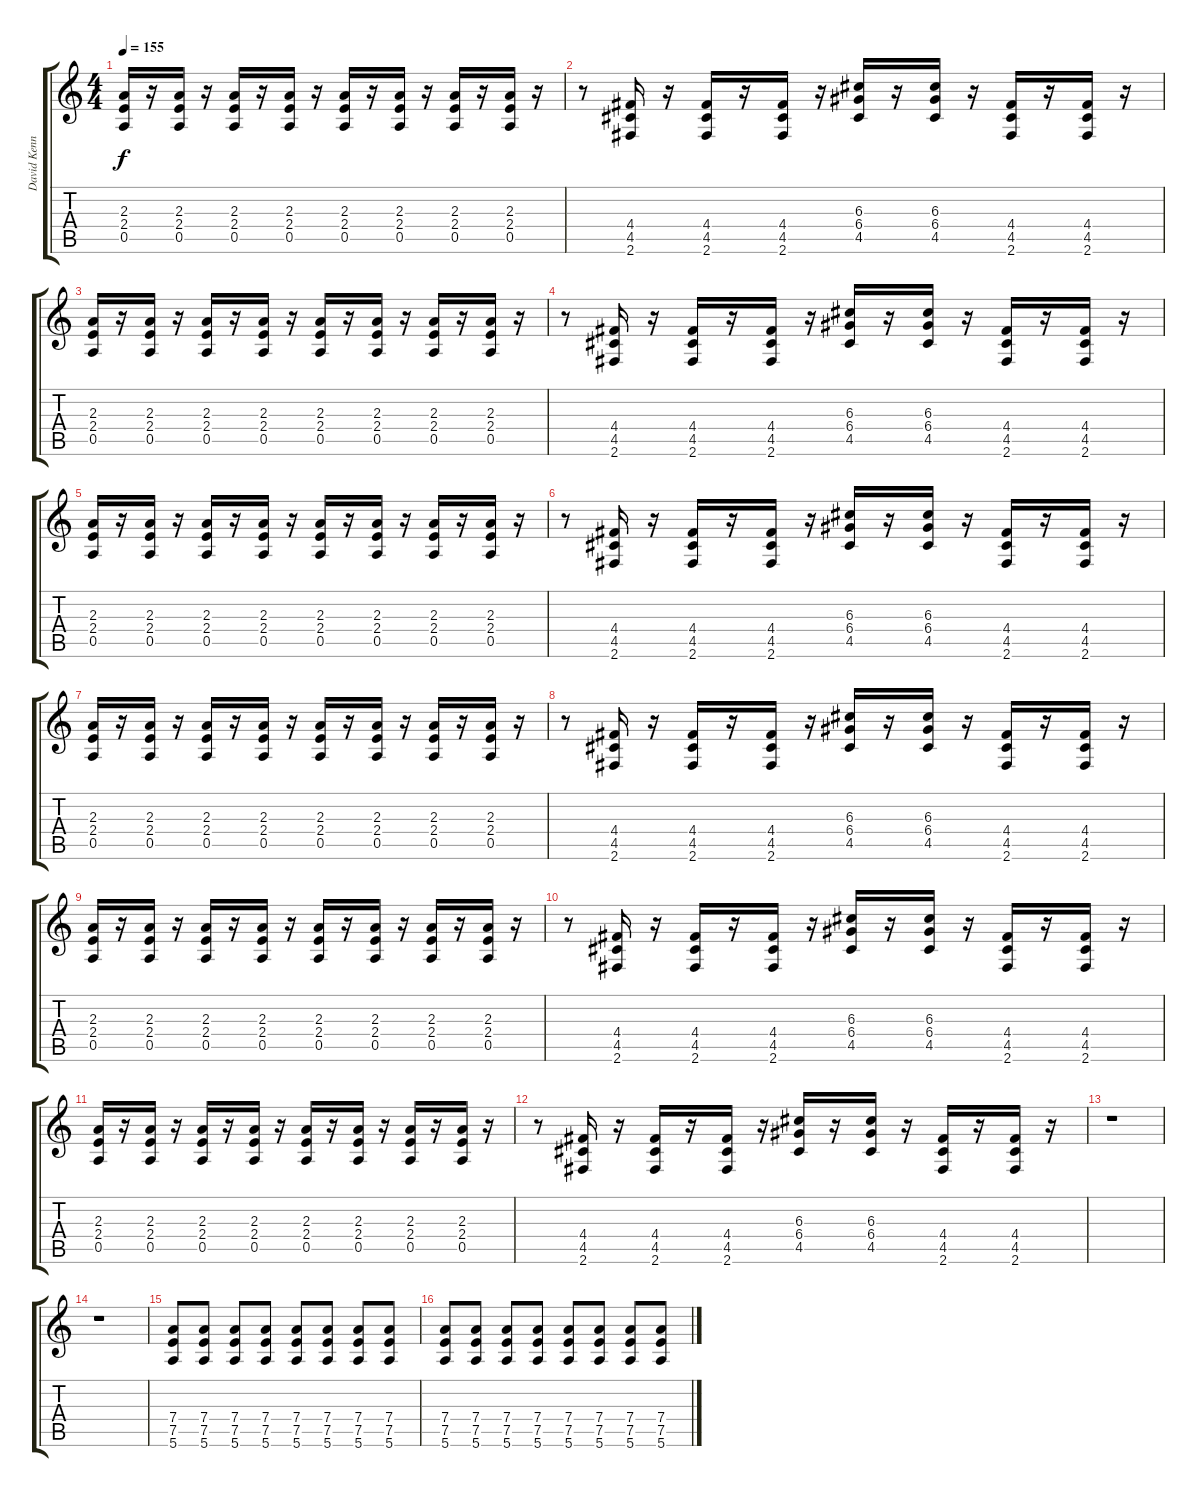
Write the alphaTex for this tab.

\track ("David Kennedy(guitar)" "David Kenn") {instrument distortionguitar}
\staff {score tabs}
\tuning (E4 B3 G3 D3 A2 E2) {hide}
\ts (4 4)
\tempo 155
\clef g2
\ks c
(2.3 2.4 0.5).16{dy f} r.16 (2.3 2.4 0.5).16 r.16 (2.3 2.4 0.5).16 r.16 (2.3 2.4 0.5).16 r.16 (2.3 2.4 0.5).16 r.16 (2.3 2.4 0.5).16 r.16 (2.3 2.4 0.5).16 r.16 (2.3 2.4 0.5).16 r.16 |
r.8 (4.4 4.5 2.6).16 r.16 (4.4 4.5 2.6).16 r.16 (4.4 4.5 2.6).16 r.16 (6.3 6.4 4.5).16 r.16 (6.3 6.4 4.5).16 r.16 (4.4 4.5 2.6).16 r.16 (4.4 4.5 2.6).16 r.16 |
(2.3 2.4 0.5).16 r.16 (2.3 2.4 0.5).16 r.16 (2.3 2.4 0.5).16 r.16 (2.3 2.4 0.5).16 r.16 (2.3 2.4 0.5).16 r.16 (2.3 2.4 0.5).16 r.16 (2.3 2.4 0.5).16 r.16 (2.3 2.4 0.5).16 r.16 |
r.8 (4.4 4.5 2.6).16 r.16 (4.4 4.5 2.6).16 r.16 (4.4 4.5 2.6).16 r.16 (6.3 6.4 4.5).16 r.16 (6.3 6.4 4.5).16 r.16 (4.4 4.5 2.6).16 r.16 (4.4 4.5 2.6).16 r.16 |
(2.3 2.4 0.5).16 r.16 (2.3 2.4 0.5).16 r.16 (2.3 2.4 0.5).16 r.16 (2.3 2.4 0.5).16 r.16 (2.3 2.4 0.5).16 r.16 (2.3 2.4 0.5).16 r.16 (2.3 2.4 0.5).16 r.16 (2.3 2.4 0.5).16 r.16 |
r.8 (4.4 4.5 2.6).16 r.16 (4.4 4.5 2.6).16 r.16 (4.4 4.5 2.6).16 r.16 (6.3 6.4 4.5).16 r.16 (6.3 6.4 4.5).16 r.16 (4.4 4.5 2.6).16 r.16 (4.4 4.5 2.6).16 r.16 |
(2.3 2.4 0.5).16 r.16 (2.3 2.4 0.5).16 r.16 (2.3 2.4 0.5).16 r.16 (2.3 2.4 0.5).16 r.16 (2.3 2.4 0.5).16 r.16 (2.3 2.4 0.5).16 r.16 (2.3 2.4 0.5).16 r.16 (2.3 2.4 0.5).16 r.16 |
r.8 (4.4 4.5 2.6).16 r.16 (4.4 4.5 2.6).16 r.16 (4.4 4.5 2.6).16 r.16 (6.3 6.4 4.5).16 r.16 (6.3 6.4 4.5).16 r.16 (4.4 4.5 2.6).16 r.16 (4.4 4.5 2.6).16 r.16 |
(2.3 2.4 0.5).16 r.16 (2.3 2.4 0.5).16 r.16 (2.3 2.4 0.5).16 r.16 (2.3 2.4 0.5).16 r.16 (2.3 2.4 0.5).16 r.16 (2.3 2.4 0.5).16 r.16 (2.3 2.4 0.5).16 r.16 (2.3 2.4 0.5).16 r.16 |
r.8 (4.4 4.5 2.6).16 r.16 (4.4 4.5 2.6).16 r.16 (4.4 4.5 2.6).16 r.16 (6.3 6.4 4.5).16 r.16 (6.3 6.4 4.5).16 r.16 (4.4 4.5 2.6).16 r.16 (4.4 4.5 2.6).16 r.16 |
(2.3 2.4 0.5).16 r.16 (2.3 2.4 0.5).16 r.16 (2.3 2.4 0.5).16 r.16 (2.3 2.4 0.5).16 r.16 (2.3 2.4 0.5).16 r.16 (2.3 2.4 0.5).16 r.16 (2.3 2.4 0.5).16 r.16 (2.3 2.4 0.5).16 r.16 |
r.8 (4.4 4.5 2.6).16 r.16 (4.4 4.5 2.6).16 r.16 (4.4 4.5 2.6).16 r.16 (6.3 6.4 4.5).16 r.16 (6.3 6.4 4.5).16 r.16 (4.4 4.5 2.6).16 r.16 (4.4 4.5 2.6).16 r.16 |
r.1 |
r.1 |
(7.4 7.5 5.6).8 (7.4 7.5 5.6).8 (7.4 7.5 5.6).8 (7.4 7.5 5.6).8 (7.4 7.5 5.6).8 (7.4 7.5 5.6).8 (7.4 7.5 5.6).8 (7.4 7.5 5.6).8 |
(7.4 7.5 5.6).8 (7.4 7.5 5.6).8 (7.4 7.5 5.6).8 (7.4 7.5 5.6).8 (7.4 7.5 5.6).8 (7.4 7.5 5.6).8 (7.4 7.5 5.6).8 (7.4 7.5 5.6).8
